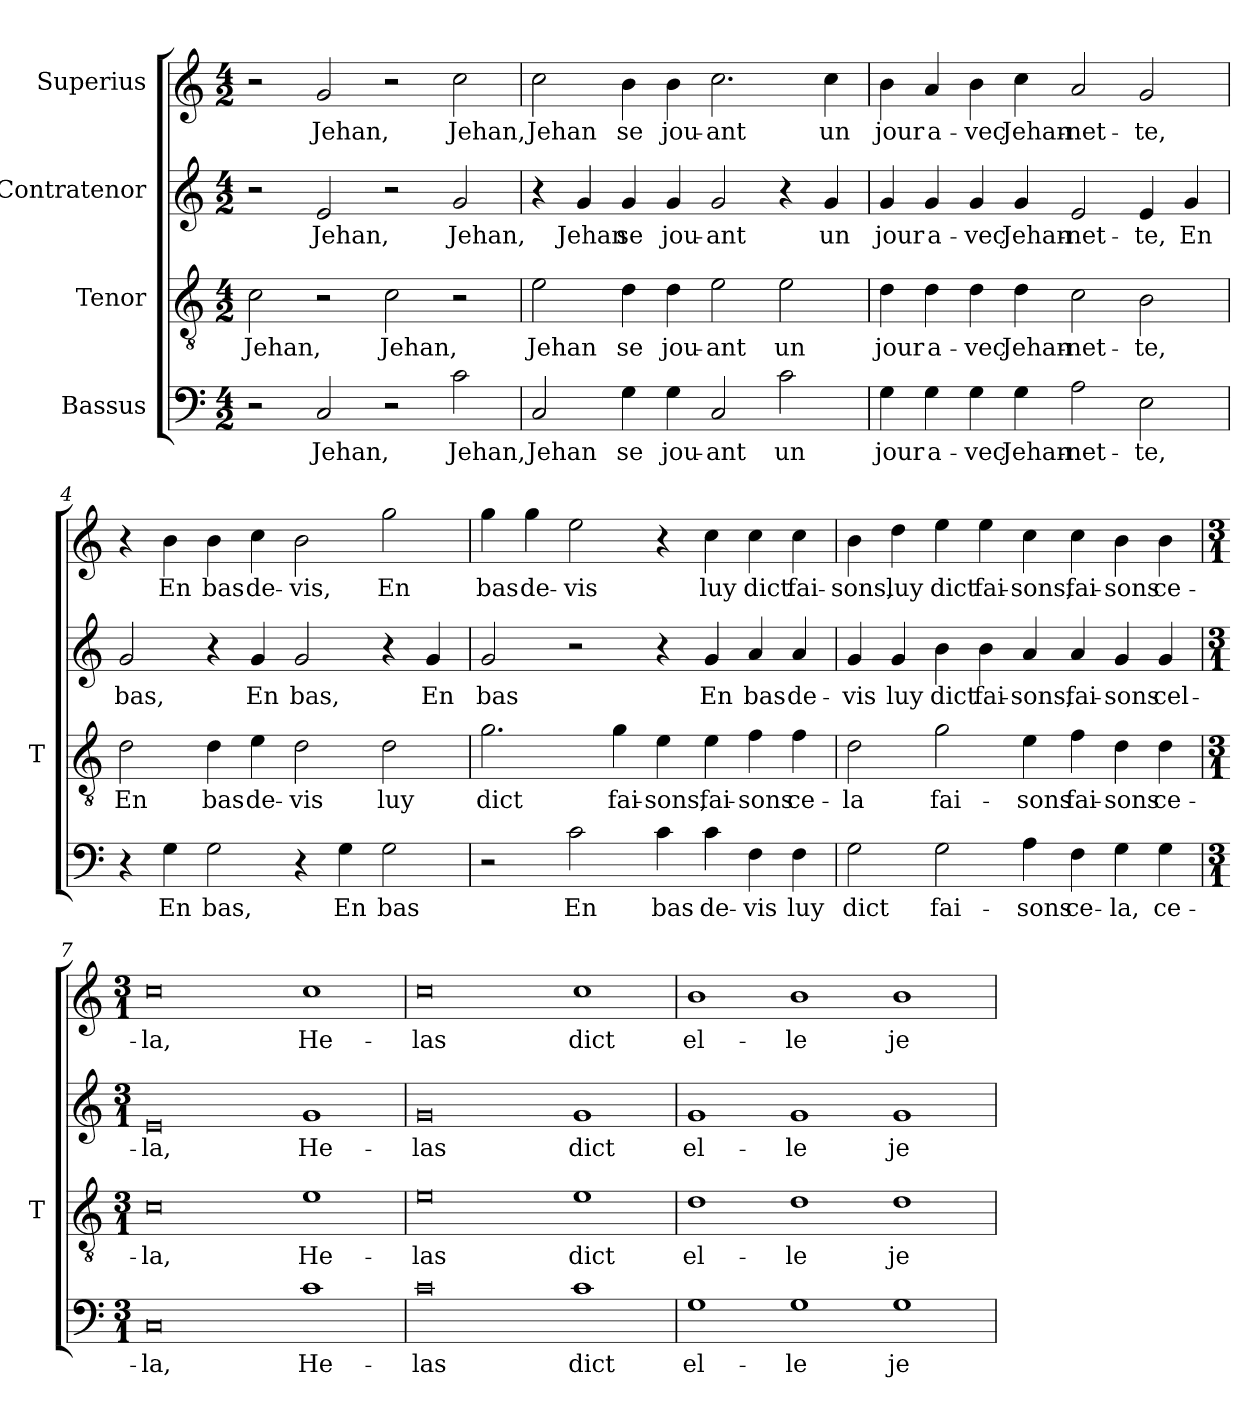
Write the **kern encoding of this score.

**kern	**text	**kern	**text	**kern	**text	**kern	**text
*part4	*part4	*part3	*part3	*part2	*part2	*part1	*part1
*staff4	*staff4	*staff3	*staff3	*staff2	*staff2	*staff1	*staff1
*I"Bassus	*	*I"Tenor	*	*I"Contratenor	*	*I"Superius	*
*	*	*I'T	*	*	*	*	*
*clefF4	*	*clefGv2	*	*clefG2	*	*clefG2	*
*k[]	*	*k[]	*	*k[]	*	*k[]	*
*M4/2	*	*M4/2	*	*M4/2	*	*M4/2	*
=1	=1	=1	=1	=1	=1	=1	=1
2r	.	2c	-Jehan,	2r	.	2r	.
2C	-Jehan,	2r	.	2e	-Jehan,	2g	-Jehan,
2r	.	2c	-Jehan,	2r	.	2r	.
2c	-Jehan,	2r	.	2g	-Jehan,	2cc	-Jehan,
=2	=2	=2	=2	=2	=2	=2	=2
2C	-Jehan	2e	-Jehan	4r	.	2cc	-Jehan
.	.	.	.	4g	-Jehan	.	.
4G	-se	4d	-se	4g	-se	4b	-se
4G	jou-	4d	jou-	4g	jou-	4b	jou-
2C	-ant	2e	-ant	2g	-ant	2.cc	-ant
2c	-un	2e	-un	4r	.	.	.
.	.	.	.	4g	-un	4cc	-un
=3	=3	=3	=3	=3	=3	=3	=3
4G	-jour	4d	-jour	4g	-jour	4b	-jour
4G	a-	4d	a-	4g	a-	4a	a-
4G	-vec	4d	-vec	4g	-vec	4b	-vec
4G	Jehan-	4d	Jehan-	4g	Jehan-	4cc	Jehan-
2A	net-	2c	net-	2e	net-	2a	net-
2E	-te,	2B	-te,	4e	-te,	2g	-te,
.	.	.	.	4g	-En	.	.
=4	=4	=4	=4	=4	=4	=4	=4
4r	.	2d	-En	2g	-bas,	4r	.
4G	-En	.	.	.	.	4b	-En
2G	-bas,	4d	-bas	4r	.	4b	-bas
.	.	4e	de-	4g	-En	4cc	de-
4r	.	2d	-vis	2g	-bas,	2b	-vis,
4G	-En	.	.	.	.	.	.
2G	-bas	2d	-luy	4r	.	2gg	-En
.	.	.	.	4g	-En	.	.
=5	=5	=5	=5	=5	=5	=5	=5
2r	.	2.g	-dict	2g	-bas	4gg	-bas
.	.	.	.	.	.	4gg	de-
2c	-En	.	.	2r	.	2ee	-vis
.	.	4g	fai-	.	.	.	.
4c	-bas	4e	-sons,	4r	.	4r	.
4c	de-	4e	fai-	4g	-En	4cc	-luy
4F	-vis	4f	-sons	4a	-bas	4cc	-dict
4F	-luy	4f	ce-	4a	de-	4cc	fai-
=6	=6	=6	=6	=6	=6	=6	=6
2G	-dict	2d	-la	4g	-vis	4b	-sons,
.	.	.	.	4g	-luy	4dd	-luy
2G	fai-	2g	fai-	4b	-dict	4ee	-dict
.	.	.	.	4b	fai-	4ee	fai-
4A	-sons	4e	-sons	4a	-sons,	4cc	-sons,
4F	ce-	4f	fai-	4a	fai-	4cc	fai-
4G	-la,	4d	-sons	4g	-sons	4b	-sons
4G	ce-	4d	ce-	4g	cel-	4b	ce-
=7	=7	=7	=7	=7	=7	=7	=7
*M3/1	*	*M3/1	*	*M3/1	*	*M3/1	*
0C	-la,	0c	-la,	0e	-la,	0cc	-la,
1c	He-	1e	He-	1g	He-	1cc	He-
=8	=8	=8	=8	=8	=8	=8	=8
0c	-las	0e	-las	0g	-las	0cc	-las
1c	-dict	1e	-dict	1g	-dict	1cc	-dict
=9	=9	=9	=9	=9	=9	=9	=9
1G	el-	1d	el-	1g	el-	1b	el-
1G	-le	1d	-le	1g	-le	1b	-le
1G	-je	1d	-je	1g	-je	1b	-je
=	=	=	=	=	=	=	=
*-	*-	*-	*-	*-	*-	*-	*-
